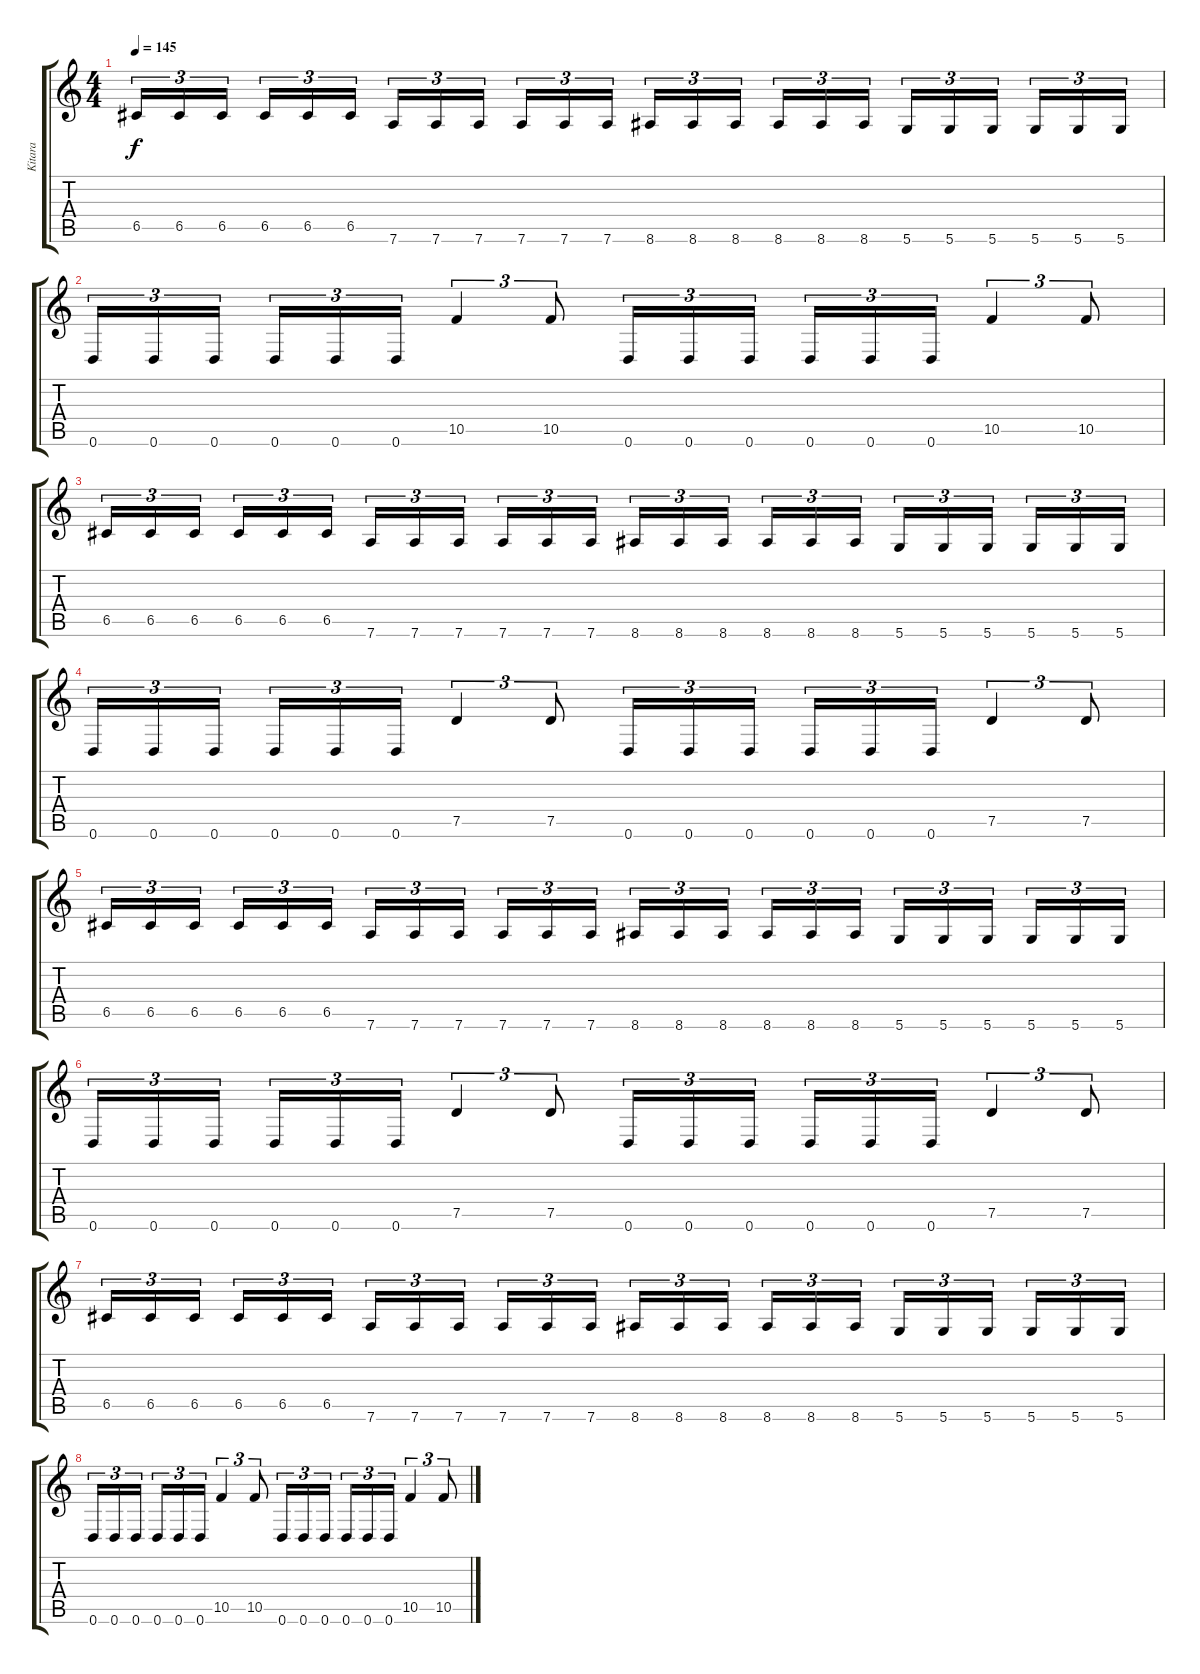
\track ("Kitara" "Kitara") {instrument distortionguitar}
\staff {score tabs}
\tuning (D4 A3 F3 C3 G2 D2) {hide}
\ts (4 4)
\tempo 145
\clef g2
\ks c
6.5.16{tu (3 2) dy f} 6.5.16{tu (3 2)} 6.5.16{tu (3 2)} 6.5.16{tu (3 2)} 6.5.16{tu (3 2)} 6.5.16{tu (3 2)} 7.6.16{tu (3 2)} 7.6.16{tu (3 2)} 7.6.16{tu (3 2)} 7.6.16{tu (3 2)} 7.6.16{tu (3 2)} 7.6.16{tu (3 2)} 8.6.16{tu (3 2)} 8.6.16{tu (3 2)} 8.6.16{tu (3 2)} 8.6.16{tu (3 2)} 8.6.16{tu (3 2)} 8.6.16{tu (3 2)} 5.6.16{tu (3 2)} 5.6.16{tu (3 2)} 5.6.16{tu (3 2)} 5.6.16{tu (3 2)} 5.6.16{tu (3 2)} 5.6.16{tu (3 2)} |
0.6.16{tu (3 2)} 0.6.16{tu (3 2)} 0.6.16{tu (3 2)} 0.6.16{tu (3 2)} 0.6.16{tu (3 2)} 0.6.16{tu (3 2)} 10.5.4{tu (3 2)} 10.5.8{tu (3 2)} 0.6.16{tu (3 2)} 0.6.16{tu (3 2)} 0.6.16{tu (3 2)} 0.6.16{tu (3 2)} 0.6.16{tu (3 2)} 0.6.16{tu (3 2)} 10.5.4{tu (3 2)} 10.5.8{tu (3 2)} |
6.5.16{tu (3 2)} 6.5.16{tu (3 2)} 6.5.16{tu (3 2)} 6.5.16{tu (3 2)} 6.5.16{tu (3 2)} 6.5.16{tu (3 2)} 7.6.16{tu (3 2)} 7.6.16{tu (3 2)} 7.6.16{tu (3 2)} 7.6.16{tu (3 2)} 7.6.16{tu (3 2)} 7.6.16{tu (3 2)} 8.6.16{tu (3 2)} 8.6.16{tu (3 2)} 8.6.16{tu (3 2)} 8.6.16{tu (3 2)} 8.6.16{tu (3 2)} 8.6.16{tu (3 2)} 5.6.16{tu (3 2)} 5.6.16{tu (3 2)} 5.6.16{tu (3 2)} 5.6.16{tu (3 2)} 5.6.16{tu (3 2)} 5.6.16{tu (3 2)} |
0.6.16{tu (3 2)} 0.6.16{tu (3 2)} 0.6.16{tu (3 2)} 0.6.16{tu (3 2)} 0.6.16{tu (3 2)} 0.6.16{tu (3 2)} 7.5.4{tu (3 2)} 7.5.8{tu (3 2)} 0.6.16{tu (3 2)} 0.6.16{tu (3 2)} 0.6.16{tu (3 2)} 0.6.16{tu (3 2)} 0.6.16{tu (3 2)} 0.6.16{tu (3 2)} 7.5.4{tu (3 2)} 7.5.8{tu (3 2)} |
6.5.16{tu (3 2)} 6.5.16{tu (3 2)} 6.5.16{tu (3 2)} 6.5.16{tu (3 2)} 6.5.16{tu (3 2)} 6.5.16{tu (3 2)} 7.6.16{tu (3 2)} 7.6.16{tu (3 2)} 7.6.16{tu (3 2)} 7.6.16{tu (3 2)} 7.6.16{tu (3 2)} 7.6.16{tu (3 2)} 8.6.16{tu (3 2)} 8.6.16{tu (3 2)} 8.6.16{tu (3 2)} 8.6.16{tu (3 2)} 8.6.16{tu (3 2)} 8.6.16{tu (3 2)} 5.6.16{tu (3 2)} 5.6.16{tu (3 2)} 5.6.16{tu (3 2)} 5.6.16{tu (3 2)} 5.6.16{tu (3 2)} 5.6.16{tu (3 2)} |
0.6.16{tu (3 2)} 0.6.16{tu (3 2)} 0.6.16{tu (3 2)} 0.6.16{tu (3 2)} 0.6.16{tu (3 2)} 0.6.16{tu (3 2)} 7.5.4{tu (3 2)} 7.5.8{tu (3 2)} 0.6.16{tu (3 2)} 0.6.16{tu (3 2)} 0.6.16{tu (3 2)} 0.6.16{tu (3 2)} 0.6.16{tu (3 2)} 0.6.16{tu (3 2)} 7.5.4{tu (3 2)} 7.5.8{tu (3 2)} |
6.5.16{tu (3 2)} 6.5.16{tu (3 2)} 6.5.16{tu (3 2)} 6.5.16{tu (3 2)} 6.5.16{tu (3 2)} 6.5.16{tu (3 2)} 7.6.16{tu (3 2)} 7.6.16{tu (3 2)} 7.6.16{tu (3 2)} 7.6.16{tu (3 2)} 7.6.16{tu (3 2)} 7.6.16{tu (3 2)} 8.6.16{tu (3 2)} 8.6.16{tu (3 2)} 8.6.16{tu (3 2)} 8.6.16{tu (3 2)} 8.6.16{tu (3 2)} 8.6.16{tu (3 2)} 5.6.16{tu (3 2)} 5.6.16{tu (3 2)} 5.6.16{tu (3 2)} 5.6.16{tu (3 2)} 5.6.16{tu (3 2)} 5.6.16{tu (3 2)} |
0.6.16{tu (3 2)} 0.6.16{tu (3 2)} 0.6.16{tu (3 2)} 0.6.16{tu (3 2)} 0.6.16{tu (3 2)} 0.6.16{tu (3 2)} 10.5.4{tu (3 2)} 10.5.8{tu (3 2)} 0.6.16{tu (3 2)} 0.6.16{tu (3 2)} 0.6.16{tu (3 2)} 0.6.16{tu (3 2)} 0.6.16{tu (3 2)} 0.6.16{tu (3 2)} 10.5.4{tu (3 2)} 10.5.8{tu (3 2)}
